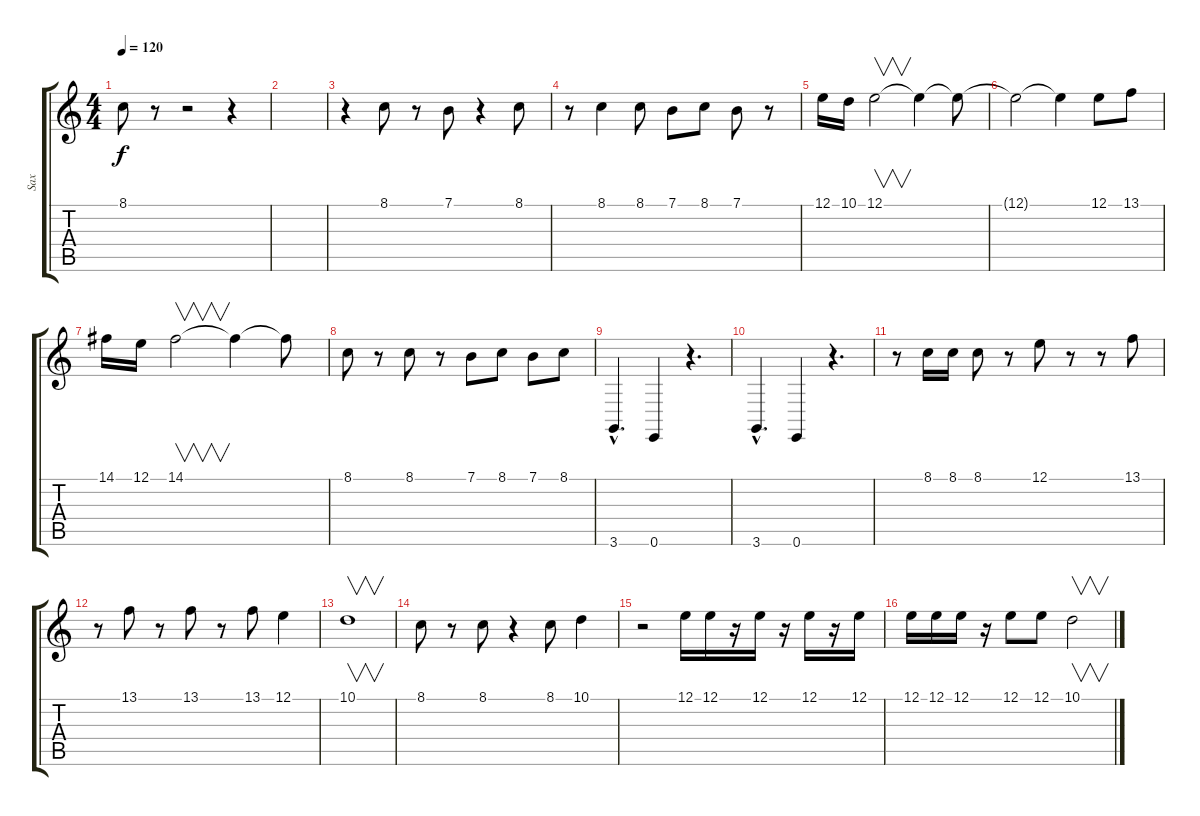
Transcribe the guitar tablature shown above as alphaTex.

\track ("Sax" "Sax") {instrument baritonesax}
\staff {score tabs}
\tuning (E4 B3 G3 D3 A2 E2) {hide}
\ts (4 4)
\tempo 120
\clef g2
\ks c
8.1.8{dy f} r.8 r.2 r.4 |
|
r.4 8.1.8 r.8 7.1.8 r.4 8.1.8 |
r.8 8.1.4 8.1.8 7.1.8 8.1.8 7.1.8 r.8 |
12.1.16 10.1.16 12.1.2{v} 12.1{t}.4 12.1{t}.8 |
12.1{t}.2 12.1{t}.4 12.1.8 13.1.8 |
14.1.16 12.1.16 14.1.2{v} 14.1{t}.4 14.1{t}.8 |
8.1.8 r.8 8.1.8 r.8 7.1.8 8.1.8 7.1.8 8.1.8 |
3.6{hac}.4{d} 0.6.4 r.4{d} |
3.6{hac}.4{d} 0.6.4 r.4{d} |
r.8 8.1.16 8.1.16 8.1.8 r.8 12.1.8 r.8 r.8 13.1.8 |
r.8 13.1.8 r.8 13.1.8 r.8 13.1.8 12.1.4 |
10.1.1{v} |
8.1.8 r.8 8.1.8 r.4 8.1.8 10.1.4 |
r.2 12.1.16 12.1.16 r.16 12.1.16 r.16 12.1.16 r.16 12.1.16 |
12.1.16 12.1.16 12.1.16 r.16 12.1.8 12.1.8 10.1.2{v}
